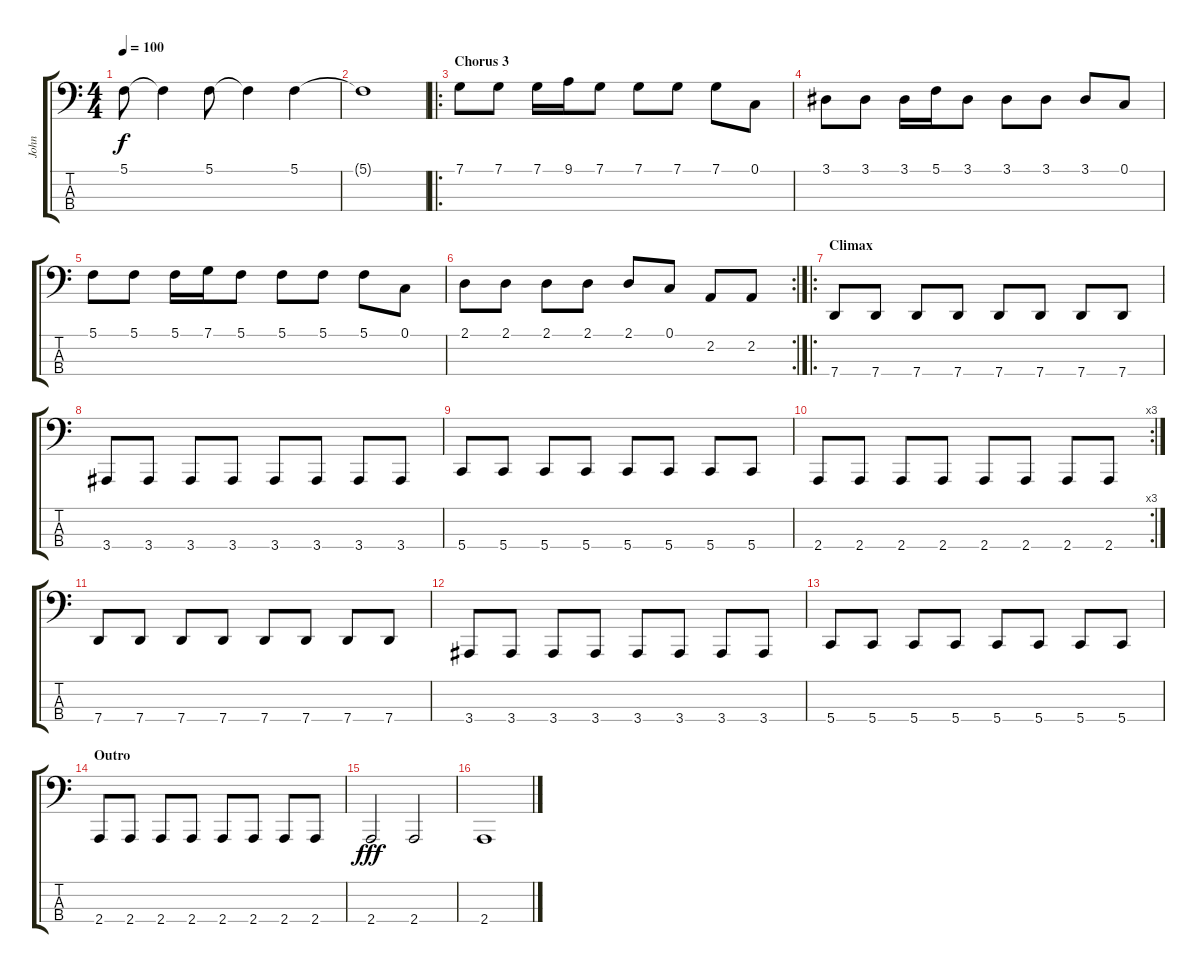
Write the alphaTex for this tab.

\track ("John" "John") {instrument electricbassfinger}
\staff {score tabs}
\tuning (C2 G1 D1 G0) {hide}
\ts (4 4)
\tempo 100
\clef f4
\ks c
5.1.8{dy f} 5.1{t}.4 5.1.8 5.1{t}.4 5.1.4 |
5.1{t}.1 |
\ro
\section ("" "Chorus 3")
7.1.8 7.1.8 7.1.16 9.1.16 7.1.8 7.1.8 7.1.8 7.1.8 0.1.8 |
3.1.8 3.1.8 3.1.16 5.1.16 3.1.8 3.1.8 3.1.8 3.1.8 0.1.8 |
5.1.8 5.1.8 5.1.16 7.1.16 5.1.8 5.1.8 5.1.8 5.1.8 0.1.8 |
\rc 2
2.1.8 2.1.8 2.1.8 2.1.8 2.1.8 0.1.8 2.2.8 2.2.8 |
\ro
\section ("" "Climax")
7.4.8 7.4.8 7.4.8 7.4.8 7.4.8 7.4.8 7.4.8 7.4.8 |
3.4.8 3.4.8 3.4.8 3.4.8 3.4.8 3.4.8 3.4.8 3.4.8 |
5.4.8 5.4.8 5.4.8 5.4.8 5.4.8 5.4.8 5.4.8 5.4.8 |
\rc 3
2.4.8 2.4.8 2.4.8 2.4.8 2.4.8 2.4.8 2.4.8 2.4.8 |
7.4.8 7.4.8 7.4.8 7.4.8 7.4.8 7.4.8 7.4.8 7.4.8 |
3.4.8 3.4.8 3.4.8 3.4.8 3.4.8 3.4.8 3.4.8 3.4.8 |
5.4.8 5.4.8 5.4.8 5.4.8 5.4.8 5.4.8 5.4.8 5.4.8 |
\section ("" "Outro")
2.4.8 2.4.8 2.4.8 2.4.8 2.4.8 2.4.8 2.4.8 2.4.8 |
2.4.2{dy fff} 2.4.2 |
2.4.1
